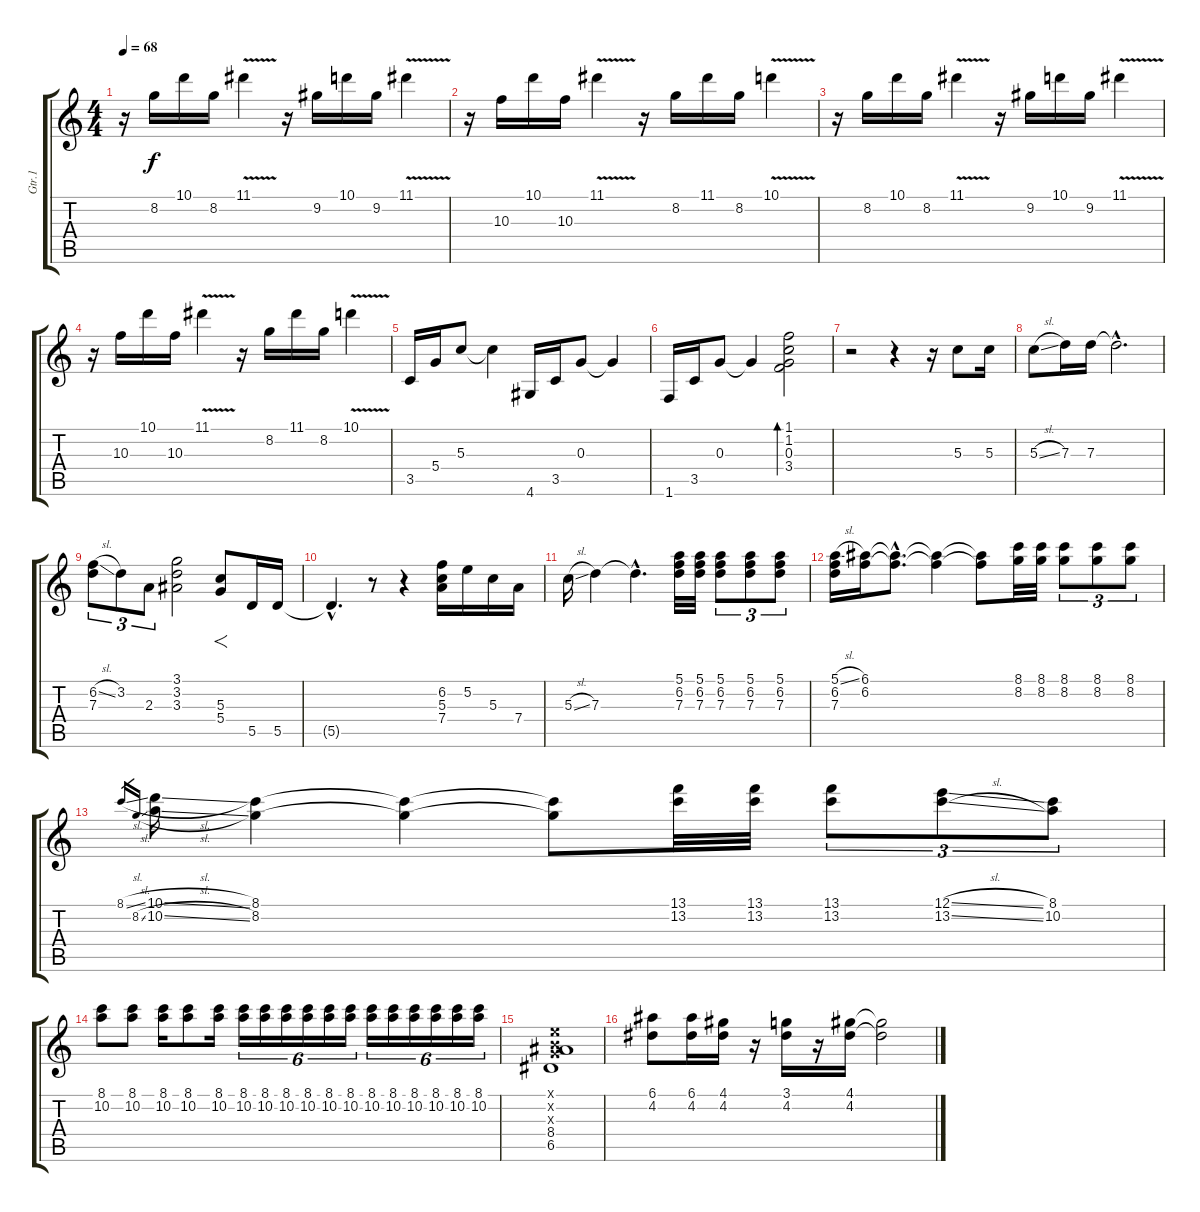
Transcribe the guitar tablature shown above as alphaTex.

\track ("Gtr.1" "Gtr.1") {instrument distortionguitar}
\staff {score tabs}
\tuning (E4 B3 G3 D3 A2 E2) {hide}
\ts (4 4)
\tempo 68
\clef g2
\ks c
r.16{dy f} 8.2.16 10.1.16 8.2.16 11.1{v}.4 r.16 9.2.16 10.1.16 9.2.16 11.1{v}.4 |
r.16 10.3.16 10.1.16 10.3.16 11.1{v}.4 r.16 8.2.16 11.1.16 8.2.16 10.1{v}.4 |
r.16 8.2.16 10.1.16 8.2.16 11.1{v}.4 r.16 9.2.16 10.1.16 9.2.16 11.1{v}.4 |
r.16 10.3.16 10.1.16 10.3.16 11.1{v}.4 r.16 8.2.16 11.1.16 8.2.16 10.1{v}.4 |
3.5.16{instrument electricguitarclean} 5.4.16 5.3.8 5.3{t}.4 4.6.16 3.5.16 0.3.8 0.3{t}.4 |
1.6.16 3.5.16 0.3.8 0.3{t}.4 (1.1 1.2 0.3 3.4).2{bd 60} |
r.2{instrument distortionguitar} r.4 r.16 5.3.8 5.3.16 |
5.3{sl}.8 7.3.16 7.3.16 7.3{hac t}.2{d} |
(6.2{sl} 7.3).8{tu (3 2)} 3.2.8{tu (3 2)} 2.3.8{tu (3 2)} (3.1 3.2 3.3).2 (5.3 5.4).8{f} 5.5.16 5.5.16 |
5.5{hac t}.4{d} r.8 r.4 (6.2 5.3 7.4).16 5.2.16 5.3.16 7.4.16 |
5.3{sl}.16 7.3.4 7.3{hac t}.4{d} (5.1 6.2 7.3).32 (5.1 6.2 7.3).32 (5.1 6.2 7.3).8{tu (3 2)} (5.1 6.2 7.3).8{tu (3 2)} (5.1 6.2 7.3).8{tu (3 2)} |
(5.1{sl} 6.2 7.3).16 (6.1 6.2).16 (6.1{hac t} 6.2{hac t}).8{d} (6.1{t} 6.2{t}).4 (6.1{t} 6.2{t}).8 (8.1 8.2).32 (8.1 8.2).32 (8.1 8.2).8{tu (3 2)} (8.1 8.2).8{tu (3 2)} (8.1 8.2).8{tu (3 2)} |
8.1{sl}.16{gr} 8.2{sl}.16{gr} (10.1{sl} 10.2{sl}).16 (8.1 8.2).4 (8.1{t} 8.2{t}).4 (8.1{t} 8.2{t}).8 (13.1 13.2).32 (13.1 13.2).32 (13.1 13.2).8{tu (3 2)} (12.1{sl} 13.2{sl}).8{tu (3 2)} (8.1 10.2).8{tu (3 2)} |
(8.1 10.2).8 (8.1 10.2).8 (8.1 10.2).16 (8.1 10.2).8 (8.1 10.2).16 (8.1 10.2).16{tu (6 4)} (8.1 10.2).16{tu (6 4)} (8.1 10.2).16{tu (6 4)} (8.1 10.2).16{tu (6 4)} (8.1 10.2).16{tu (6 4)} (8.1 10.2).16{tu (6 4)} (8.1 10.2).16{tu (6 4)} (8.1 10.2).16{tu (6 4)} (8.1 10.2).16{tu (6 4)} (8.1 10.2).16{tu (6 4)} (8.1 10.2).16{tu (6 4)} (8.1 10.2).16{tu (6 4)} |
(0.1{x} 0.2{x} 0.3{x} 8.4 6.5).1 |
(6.1 4.2).8 (6.1 4.2).16 (4.1 4.2).16 r.16 (3.1 4.2).16 r.16 (4.1 4.2).16 (4.1{t} 4.2{t}).2
